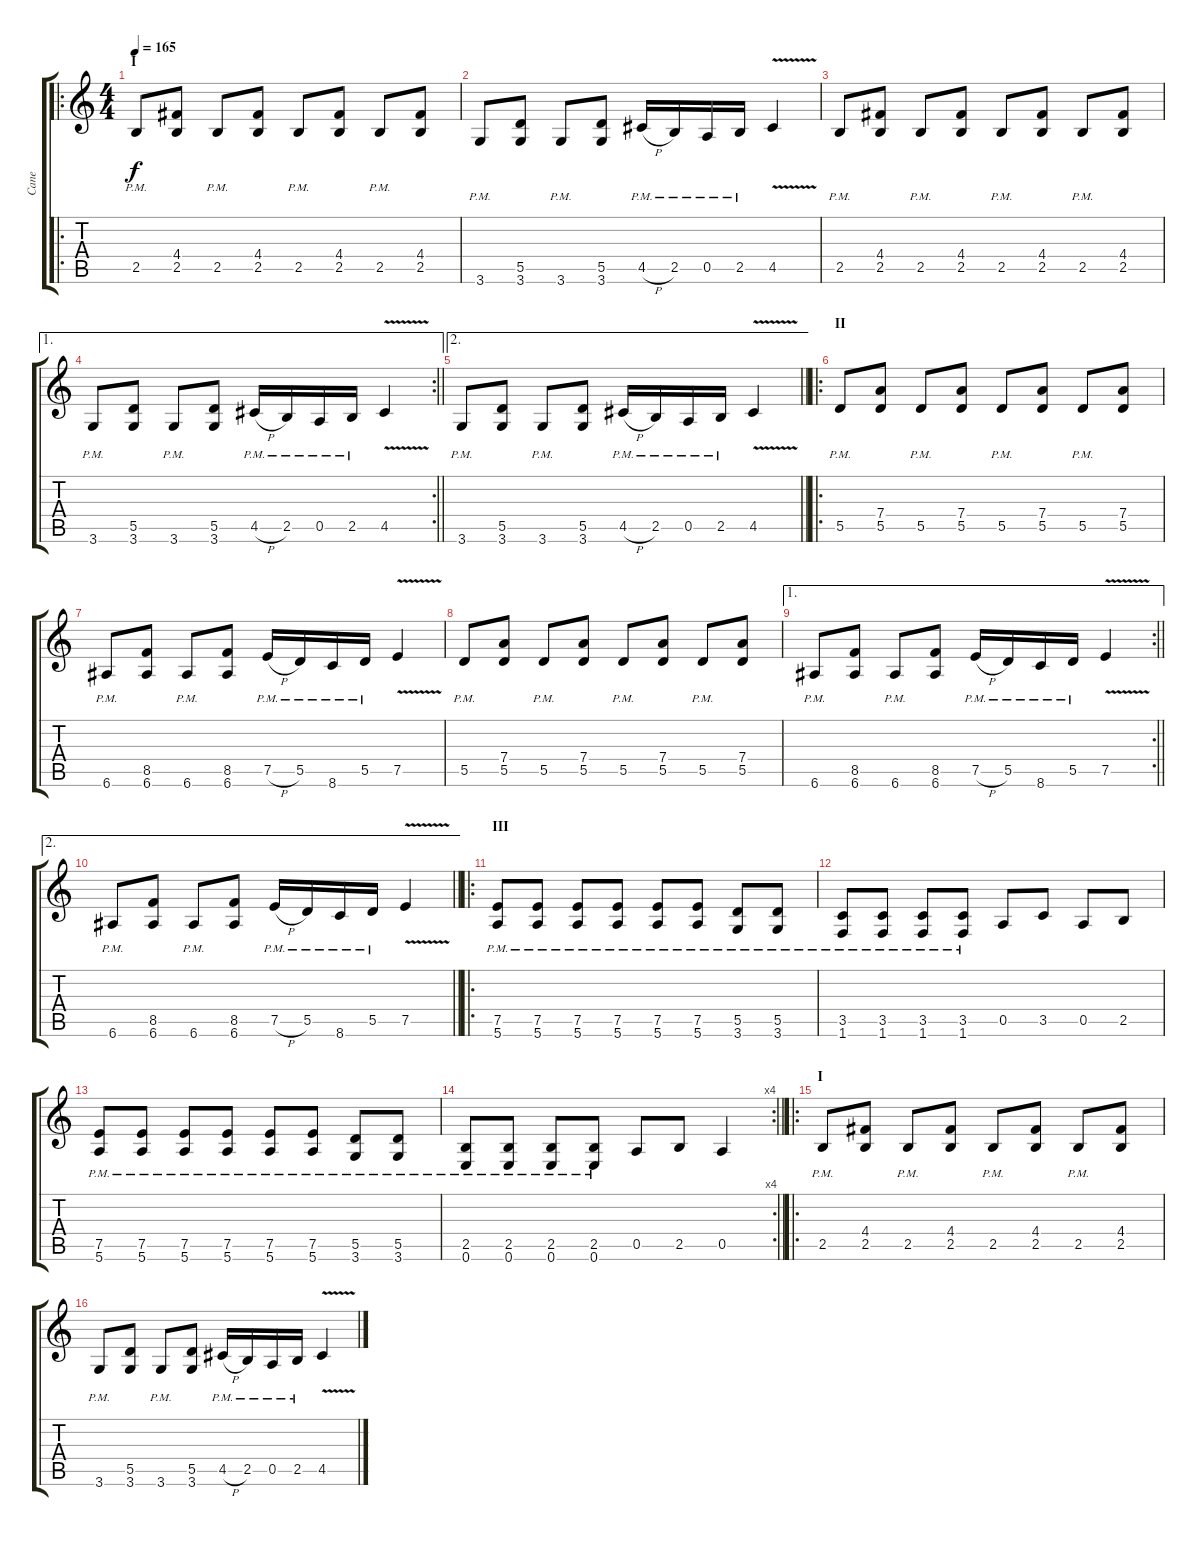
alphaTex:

\track ("Cane" "Cane") {instrument distortionguitar}
\staff {score tabs}
\tuning (E4 B3 G3 D3 A2 E2) {hide}
\ro
\ts (4 4)
\section ("" "I")
\tempo 165
\clef g2
\ks c
2.5{pm}.8{dy f instrument distortionguitar} (4.4 2.5).8 2.5{pm}.8 (4.4 2.5).8 2.5{pm}.8 (4.4 2.5).8 2.5{pm}.8 (4.4 2.5).8 |
3.6{pm}.8 (5.5 3.6).8 3.6{pm}.8 (5.5 3.6).8 4.5{h pm}.16 2.5{pm}.16 0.5{pm}.16 2.5{pm}.16 4.5{v}.4 |
2.5{pm}.8 (4.4 2.5).8 2.5{pm}.8 (4.4 2.5).8 2.5{pm}.8 (4.4 2.5).8 2.5{pm}.8 (4.4 2.5).8 |
\ae 1
\rc 2
\barLineRight lightlight
3.6{pm}.8 (5.5 3.6).8 3.6{pm}.8 (5.5 3.6).8 4.5{h pm}.16 2.5{pm}.16 0.5{pm}.16 2.5{pm}.16 4.5{v}.4 |
\ae 2
\barLineRight lightlight
3.6{pm}.8 (5.5 3.6).8 3.6{pm}.8 (5.5 3.6).8 4.5{h pm}.16 2.5{pm}.16 0.5{pm}.16 2.5{pm}.16 4.5{v}.4 |
\ro
\section ("" "II")
5.5{pm}.8 (7.4 5.5).8 5.5{pm}.8 (7.4 5.5).8 5.5{pm}.8 (7.4 5.5).8 5.5{pm}.8 (7.4 5.5).8 |
6.6{pm}.8 (8.5 6.6).8 6.6{pm}.8 (8.5 6.6).8 7.5{h pm}.16 5.5{pm}.16 8.6{pm}.16 5.5{pm}.16 7.5{v}.4 |
5.5{pm}.8 (7.4 5.5).8 5.5{pm}.8 (7.4 5.5).8 5.5{pm}.8 (7.4 5.5).8 5.5{pm}.8 (7.4 5.5).8 |
\ae 1
\rc 2
\barLineRight lightlight
6.6{pm}.8 (8.5 6.6).8 6.6{pm}.8 (8.5 6.6).8 7.5{h pm}.16 5.5{pm}.16 8.6{pm}.16 5.5{pm}.16 7.5{v}.4 |
\ae 2
\barLineRight lightlight
6.6{pm}.8 (8.5 6.6).8 6.6{pm}.8 (8.5 6.6).8 7.5{h pm}.16 5.5{pm}.16 8.6{pm}.16 5.5{pm}.16 7.5{v}.4 |
\ro
\section ("" "III")
(7.5{pm} 5.6{pm}).8 (7.5{pm} 5.6{pm}).8 (7.5{pm} 5.6{pm}).8 (7.5{pm} 5.6{pm}).8 (7.5{pm} 5.6{pm}).8 (7.5{pm} 5.6{pm}).8 (5.5{pm} 3.6{pm}).8 (5.5{pm} 3.6{pm}).8 |
(3.5{pm} 1.6{pm}).8 (3.5{pm} 1.6{pm}).8 (3.5{pm} 1.6{pm}).8 (3.5{pm} 1.6{pm}).8 0.5.8 3.5.8 0.5.8 2.5.8 |
(7.5{pm} 5.6{pm}).8 (7.5{pm} 5.6{pm}).8 (7.5{pm} 5.6{pm}).8 (7.5{pm} 5.6{pm}).8 (7.5{pm} 5.6{pm}).8 (7.5{pm} 5.6{pm}).8 (5.5{pm} 3.6{pm}).8 (5.5{pm} 3.6{pm}).8 |
\rc 4
\barLineRight lightlight
(2.5{pm} 0.6{pm}).8 (2.5{pm} 0.6{pm}).8 (2.5{pm} 0.6{pm}).8 (2.5{pm} 0.6{pm}).8 0.5.8 2.5.8 0.5.4 |
\ro
\section ("" "I")
2.5{pm}.8 (4.4 2.5).8 2.5{pm}.8 (4.4 2.5).8 2.5{pm}.8 (4.4 2.5).8 2.5{pm}.8 (4.4 2.5).8 |
3.6{pm}.8 (5.5 3.6).8 3.6{pm}.8 (5.5 3.6).8 4.5{h pm}.16 2.5{pm}.16 0.5{pm}.16 2.5{pm}.16 4.5{v}.4
